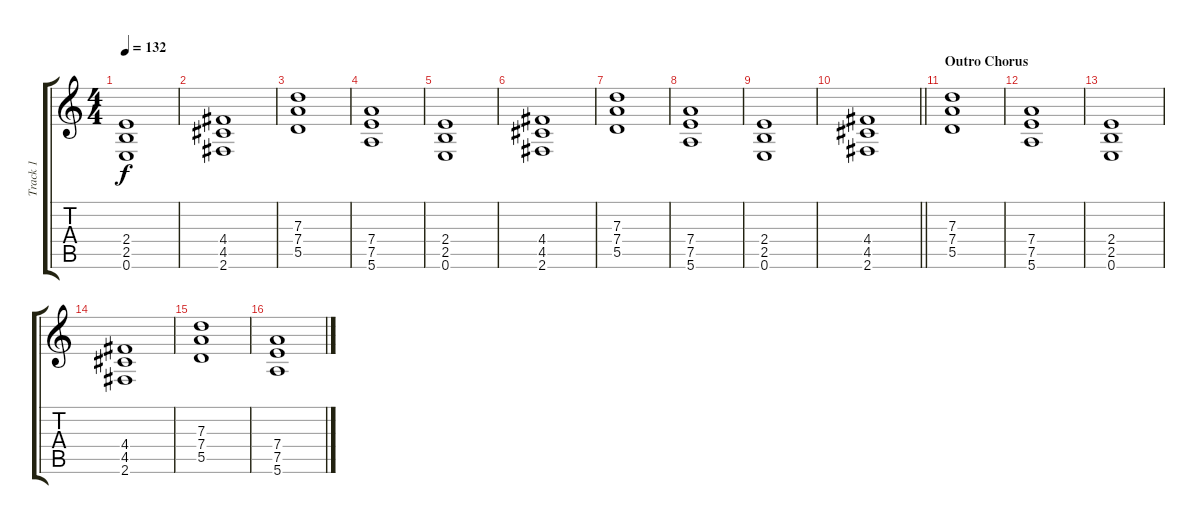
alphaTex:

\track ("Track 1" "Track 1") {instrument electricguitarclean}
\staff {score tabs}
\tuning (E4 B3 G3 D3 A2 E2) {hide}
\ts (4 4)
\tempo 132
\clef g2
\ks c
(2.4 2.5 0.6).1{dy f} |
(4.4 4.5 2.6).1 |
(7.3 7.4 5.5).1{instrument distortionguitar} |
(7.4 7.5 5.6).1 |
(2.4 2.5 0.6).1 |
(4.4 4.5 2.6).1 |
(7.3 7.4 5.5).1{instrument distortionguitar} |
(7.4 7.5 5.6).1 |
(2.4 2.5 0.6).1 |
\barLineRight lightlight
(4.4 4.5 2.6).1 |
\section ("" "Outro Chorus")
(7.3 7.4 5.5).1{instrument distortionguitar} |
(7.4 7.5 5.6).1 |
(2.4 2.5 0.6).1 |
(4.4 4.5 2.6).1 |
(7.3 7.4 5.5).1{instrument distortionguitar} |
(7.4 7.5 5.6).1
